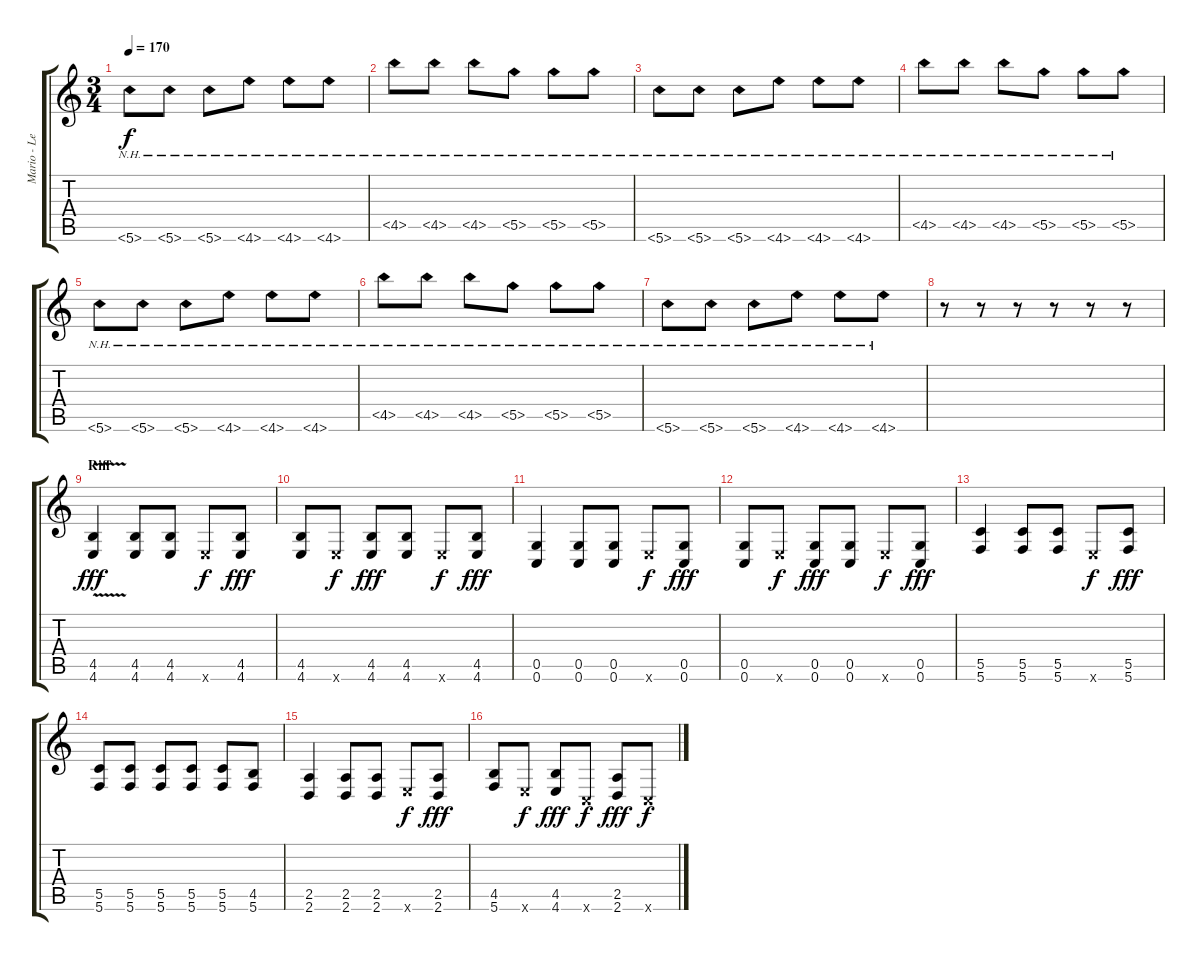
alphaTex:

\track ("Mario - Lead Guitar" "Mario - Le") {instrument distortionguitar}
\staff {score tabs}
\tuning (D4 A3 F3 C3 G2 C2) {hide}
\ts (3 4)
\tempo 170
\clef g2
\ks c
5.6{nh}.8{dy f} 5.6{nh}.8 5.6{nh}.8 4.6{nh}.8 4.6{nh}.8 4.6{nh}.8 |
4.5{nh}.8 4.5{nh}.8 4.5{nh}.8 5.5{nh}.8 5.5{nh}.8 5.5{nh}.8 |
5.6{nh}.8 5.6{nh}.8 5.6{nh}.8 4.6{nh}.8 4.6{nh}.8 4.6{nh}.8 |
4.5{nh}.8 4.5{nh}.8 4.5{nh}.8 5.5{nh}.8 5.5{nh}.8 5.5{nh}.8 |
5.6{nh}.8 5.6{nh}.8 5.6{nh}.8 4.6{nh}.8 4.6{nh}.8 4.6{nh}.8 |
4.5{nh}.8 4.5{nh}.8 4.5{nh}.8 5.5{nh}.8 5.5{nh}.8 5.5{nh}.8 |
5.6{nh}.8 5.6{nh}.8 5.6{nh}.8 4.6{nh}.8 4.6{nh}.8 4.6{nh}.8 |
r.8 r.8 r.8 r.8 r.8 r.8 |
\section ("" "Riff")
(4.5{v} 4.6{v}).4{dy fff volume 11 instrument distortionguitar} (4.5 4.6).8 (4.5 4.6).8 4.6{x}.8{dy f} (4.5 4.6).8{dy fff} |
(4.5 4.6).8 4.6{x}.8{dy f} (4.5 4.6).8{dy fff} (4.5 4.6).8 4.6{x}.8{dy f} (4.5 4.6).8{dy fff} |
(0.5 0.6).4 (0.5 0.6).8 (0.5 0.6).8 4.6{x}.8{dy f} (0.5 0.6).8{dy fff} |
(0.5 0.6).8 4.6{x}.8{dy f} (0.5 0.6).8{dy fff} (0.5 0.6).8 4.6{x}.8{dy f} (0.5 0.6).8{dy fff} |
(5.5 5.6).4 (5.5 5.6).8 (5.5 5.6).8 4.6{x}.8{dy f} (5.5 5.6).8{dy fff} |
(5.5 5.6).8 (5.5 5.6).8 (5.5 5.6).8 (5.5 5.6).8 (5.5 5.6).8 (4.5 5.6).8 |
(2.5 2.6).4 (2.5 2.6).8 (2.5 2.6).8 4.6{x}.8{dy f} (2.5 2.6).8{dy fff} |
(4.5 5.6).8 4.6{x}.8{dy f} (4.5 4.6).8{dy fff} 0.6{x}.8{dy f} (2.5 2.6).8{dy fff} 0.6{x}.8{dy f}
